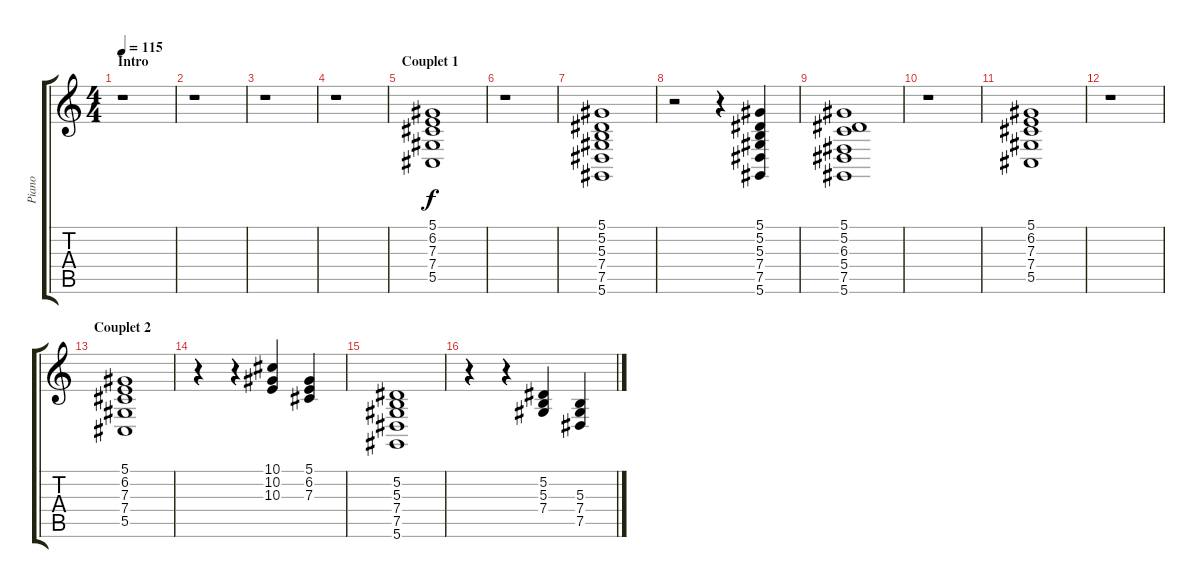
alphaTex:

\track ("Piano" "Piano") {instrument acousticgrandpiano}
\staff {score tabs}
\tuning (Eb4 Bb3 Gb3 Db3 Ab2 Eb2) {hide}
\ts (4 4)
\section ("" "Intro")
\tempo 115
\clef g2
\ks c
r.1{dy f instrument acousticgrandpiano} |
r.1 |
r.1 |
r.1 |
\section ("" "Couplet 1")
(5.1 6.2 7.3 7.4 5.5).1 |
r.1 |
(5.1 5.2 5.3 7.4 7.5 5.6).1 |
r.2 r.4 (5.1 5.2 5.3 7.4 7.5 5.6).4 |
(5.1 5.2 6.3 5.4 7.5 5.6).1 |
r.1 |
(5.1 6.2 7.3 7.4 5.5).1 |
r.1 |
\section ("" "Couplet 2")
(5.1 6.2 7.3 7.4 5.5).1 |
r.4 r.4 (10.1 10.2 10.3).4 (5.1 6.2 7.3).4 |
(5.2 5.3 7.4 7.5 5.6).1 |
r.4 r.4 (5.2 5.3 7.4).4 (5.3 7.4 7.5).4
